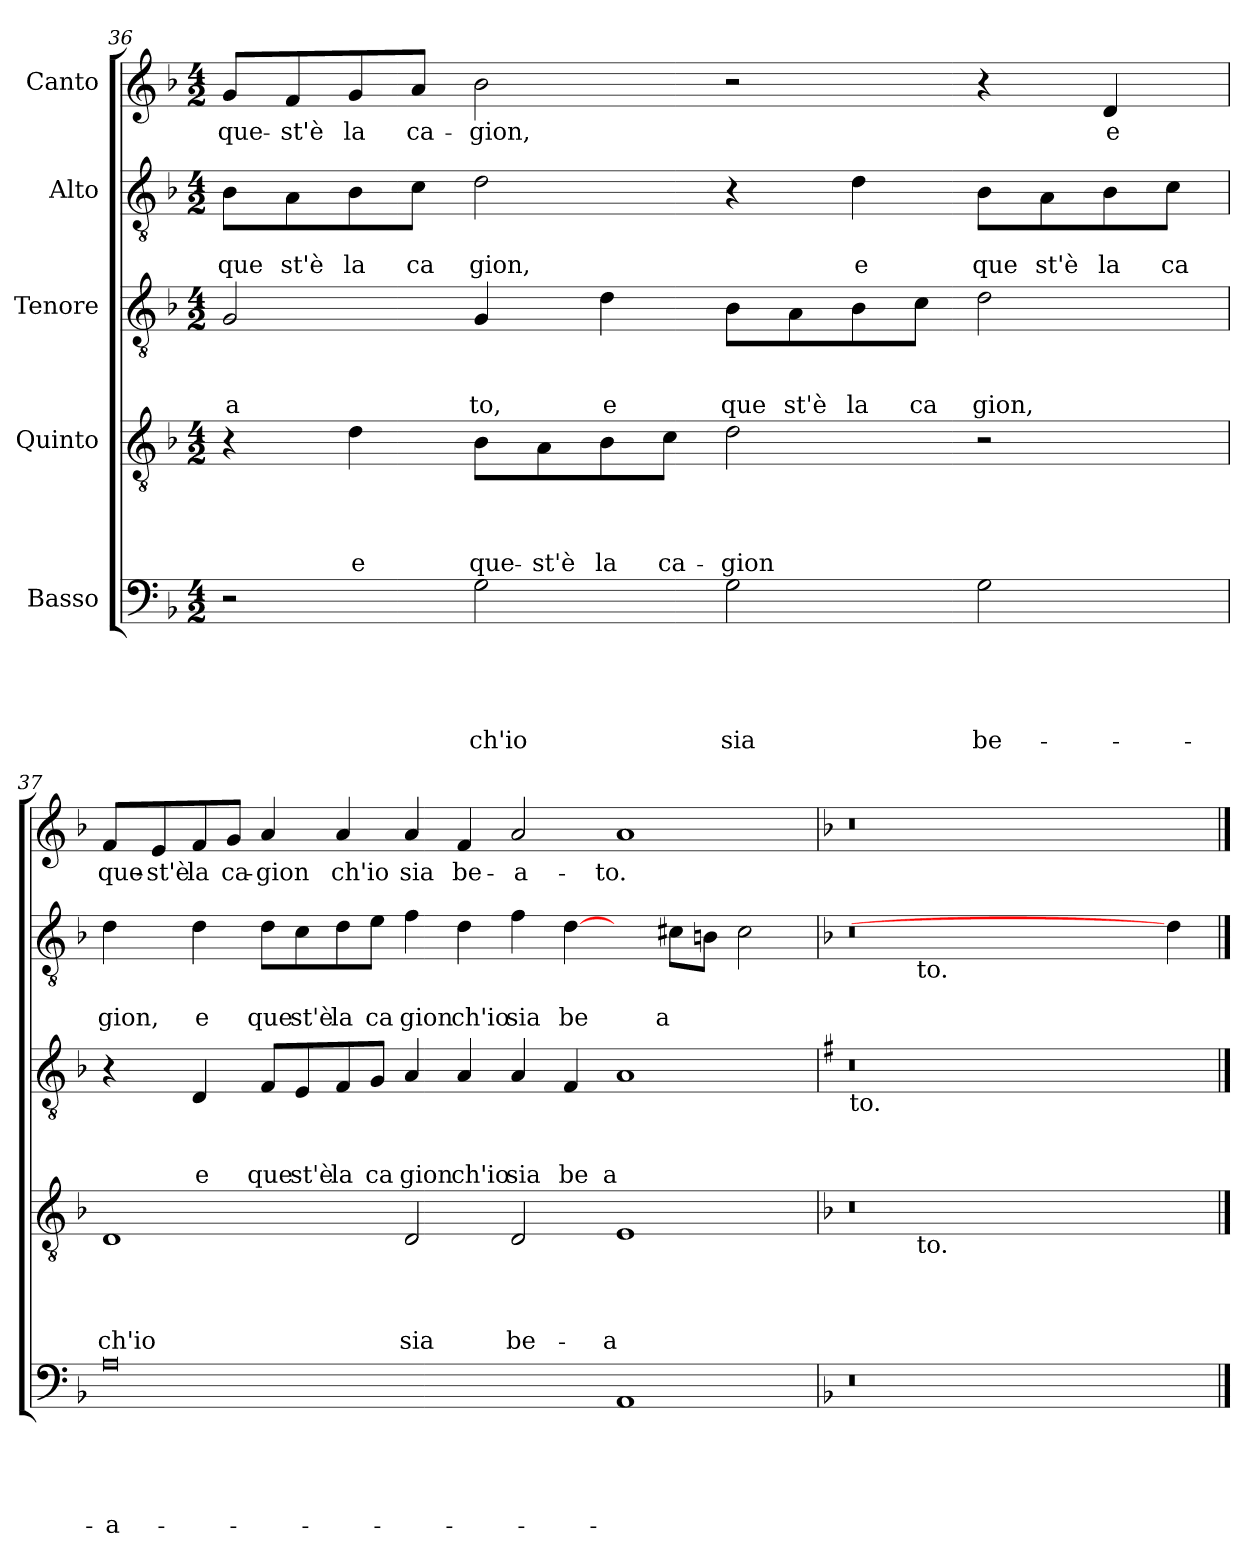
**kern	**text	**text	**text	**text	**text	**kern	**text	**text	**text	**text	**kern	**text	**text	**text	**kern	**text	**text	**kern	**text
*part5	*part5	*part5	*part5	*part5	*part5	*part4	*part4	*part4	*part4	*part4	*part3	*part3	*part3	*part3	*part2	*part2	*part2	*part1	*part1
*staff5	*staff5	*staff5	*staff5	*staff5	*staff5	*staff4	*staff4	*staff4	*staff4	*staff4	*staff3	*staff3	*staff3	*staff3	*staff2	*staff2	*staff2	*staff1	*staff1
*I"Basso	*	*	*	*	*	*I"Quinto	*	*	*	*	*I"Tenore	*	*	*	*I"Alto	*	*	*I"Canto	*
!!LO:PB:g=z
*clefF4	*	*	*	*	*	*clefGv2	*	*	*	*	*clefGv2	*	*	*	*clefGv2	*	*	*clefG2	*
*k[b-]	*	*	*	*	*	*k[b-]	*	*	*	*	*k[b-]	*	*	*	*k[b-]	*	*	*k[b-]	*
*F:	*	*	*	*	*	*F:	*	*	*	*	*F:	*	*	*	*F:	*	*	*F:	*
*M4/2	*	*	*	*	*	*M4/2	*	*	*	*	*M4/2	*	*	*	*M4/2	*	*	*M4/2	*
=36	=36	=36	=36	=36	=36	=36	=36	=36	=36	=36	=36	=36	=36	=36	=36	=36	=36	=36	=36
!	!	!	!	!	!	!	!	!	!	!	!	!	!	!LO:LY:b	!	!	!LO:LY:b	!	!LO:LY:b
2r	.	.	.	.	.	4r	.	.	.	.	2G/	.	.	a	8B-\L	.	que	8g/L	que-
!	!	!	!	!	!	!	!	!	!	!	!	!	!	!	!	!	!LO:LY:b	!	!LO:LY:b
.	.	.	.	.	.	.	.	.	.	.	.	.	.	.	8A\	.	st'è	8f/	-st'è
!	!	!	!	!	!	!	!	!	!	!LO:LY:b	!	!	!	!	!	!	!LO:LY:b	!	!LO:LY:b
.	.	.	.	.	.	4d\	.	.	.	e	.	.	.	.	8B-\	.	la	8g/	la
!	!	!	!	!	!	!	!	!	!	!	!	!	!	!	!	!	!LO:LY:b	!	!LO:LY:b
.	.	.	.	.	.	.	.	.	.	.	.	.	.	.	8c\J	.	ca	8a/J	ca-
!	!	!	!	!	!LO:LY:b	!	!	!	!	!LO:LY:b	!	!	!	!LO:LY:b	!	!	!LO:LY:b	!	!LO:LY:b
2G\	.	.	.	.	ch'io	8B-\L	.	.	.	que-	4G/	.	.	to,	2d\	.	gion,	2b-\	-gion,
!	!	!	!	!	!	!	!	!	!	!LO:LY:b	!	!	!	!	!	!	!	!	!
.	.	.	.	.	.	8A\	.	.	.	-st'è	.	.	.	.	.	.	.	.	.
!	!	!	!	!	!	!	!	!	!	!LO:LY:b	!	!	!	!LO:LY:b	!	!	!	!	!
.	.	.	.	.	.	8B-\	.	.	.	la	4d\	.	.	e	.	.	.	.	.
!	!	!	!	!	!	!	!	!	!	!LO:LY:b	!	!	!	!	!	!	!	!	!
.	.	.	.	.	.	8c\J	.	.	.	ca-	.	.	.	.	.	.	.	.	.
!	!	!	!	!	!LO:LY:b	!	!	!	!	!LO:LY:b	!	!	!	!LO:LY:b	!	!	!	!	!
2G\	.	.	.	.	sia	2d\	.	.	.	-gion	8B-\L	.	.	que	4r	.	.	2r	.
!	!	!	!	!	!	!	!	!	!	!	!	!	!	!LO:LY:b	!	!	!	!	!
.	.	.	.	.	.	.	.	.	.	.	8A\	.	.	st'è	.	.	.	.	.
!	!	!	!	!	!	!	!	!	!	!	!	!	!	!LO:LY:b	!	!	!LO:LY:b	!	!
.	.	.	.	.	.	.	.	.	.	.	8B-\	.	.	la	4d\	.	e	.	.
!	!	!	!	!	!	!	!	!	!	!	!	!	!	!LO:LY:b	!	!	!	!	!
.	.	.	.	.	.	.	.	.	.	.	8c\J	.	.	ca	.	.	.	.	.
!	!	!	!	!	!LO:LY:b	!	!	!	!	!	!	!	!	!LO:LY:b	!	!	!LO:LY:b	!	!
2G\	.	.	.	.	be-	2r	.	.	.	.	2d\	.	.	gion,	8B-\L	.	que	4r	.
!	!	!	!	!	!	!	!	!	!	!	!	!	!	!	!	!	!LO:LY:b	!	!
.	.	.	.	.	.	.	.	.	.	.	.	.	.	.	8A\	.	st'è	.	.
!	!	!	!	!	!	!	!	!	!	!	!	!	!	!	!	!	!LO:LY:b	!	!LO:LY:b
.	.	.	.	.	.	.	.	.	.	.	.	.	.	.	8B-\	.	la	4d/	e
!	!	!	!	!	!	!	!	!	!	!	!	!	!	!	!	!	!LO:LY:b	!	!
.	.	.	.	.	.	.	.	.	.	.	.	.	.	.	8c\J	.	ca	.	.
=37	=37	=37	=37	=37	=37	=37	=37	=37	=37	=37	=37	=37	=37	=37	=37	=37	=37	=37	=37
!	!	!	!	!	!LO:LY:b:rj	!	!	!	!	!LO:LY:b	!	!	!	!	!	!	!LO:LY:b	!	!LO:LY:b
0A	.	.	.	.	-a-	1D	.	.	.	ch'io	4r	.	.	.	4d\	.	gion,	8f</L	que-
!	!	!	!	!	!	!	!	!	!	!	!	!	!	!	!	!	!	!	!LO:LY:b
.	.	.	.	.	.	.	.	.	.	.	.	.	.	.	.	.	.	8e/	-st'è
!	!	!	!	!	!	!	!	!	!	!	!	!	!	!LO:LY:b	!	!	!LO:LY:b	!	!LO:LY:b
.	.	.	.	.	.	.	.	.	.	.	4D/	.	.	e	4d\	.	e	8f/	la
!	!	!	!	!	!	!	!	!	!	!	!	!	!	!	!	!	!	!	!LO:LY:b
.	.	.	.	.	.	.	.	.	.	.	.	.	.	.	.	.	.	8g/J	ca-
!	!	!	!	!	!	!	!	!	!	!	!	!	!	!LO:LY:b	!	!	!LO:LY:b	!	!LO:LY:b
.	.	.	.	.	.	.	.	.	.	.	8F/L	.	.	que	8d\L	.	que	4a/	-gion
!	!	!	!	!	!	!	!	!	!	!	!	!	!	!LO:LY:b	!	!	!LO:LY:b	!	!
.	.	.	.	.	.	.	.	.	.	.	8E/	.	.	st'è	8c\	.	st'è	.	.
!	!	!	!	!	!	!	!	!	!	!	!	!	!	!LO:LY:b	!	!	!LO:LY:b	!	!LO:LY:b
.	.	.	.	.	.	.	.	.	.	.	8F/	.	.	la	8d\	.	la	4a/	ch'io
!	!	!	!	!	!	!	!	!	!	!	!	!	!	!LO:LY:b	!	!	!LO:LY:b	!	!
.	.	.	.	.	.	.	.	.	.	.	8G/J	.	.	ca	8e\J	.	ca	.	.
!	!	!	!	!	!	!	!	!	!	!LO:LY:b	!	!	!	!LO:LY:b	!	!	!LO:LY:b	!	!LO:LY:b
.	.	.	.	.	.	2D/	.	.	.	sia	4A/	.	.	gion	4f\	.	gion	4a/	sia
!	!	!	!	!	!	!	!	!	!	!	!	!	!	!LO:LY:b	!	!	!LO:LY:b	!	!LO:LY:b
.	.	.	.	.	.	.	.	.	.	.	4A/	.	.	ch'io	4d\	.	ch'io	4f/	be-
!	!	!	!	!	!	!	!	!	!	!LO:LY:b	!	!	!	!LO:LY:b	!	!	!LO:LY:b	!	!LO:LY:b
.	.	.	.	.	.	2D/	.	.	.	be-	4A/	.	.	sia	4f\	.	sia	2a/	-a-
!	!	!	!	!	!	!	!	!	!	!	!	!	!	!LO:LY:b	!	!	!LO:LY:b	!	!
.	.	.	.	.	.	.	.	.	.	.	4F/	.	.	be	[4d\	.	be	.	.
!	!	!	!	!	!	!	!	!	!	!LO:LY:b	!	!	!	!LO:LY:b	!	!	!	!	!LO:LY:b
1AA	.	.	.	.	.	1E	.	.	.	-a-	1A	.	.	a	4ryy	.	.	1a	-to.
!	!	!	!	!	!	!	!	!	!	!	!	!	!	!	!	!	!LO:LY:b	!	!
.	.	.	.	.	.	.	.	.	.	.	.	.	.	.	8c#X\L	.	a	.	.
.	.	.	.	.	.	.	.	.	.	.	.	.	.	.	8Bn\J	.	.	.	.
.	.	.	.	.	.	.	.	.	.	.	.	.	.	.	2c#\	.	.	.	.
=38	=38	=38	=38	=38	=38	=38	=38	=38	=38	=38	=38	=38	=38	=38	=38	=38	=38	=38	=38
*	*	*	*	*	*	*	*	*	*	*	*k[f#]	*	*	*	*	*	*	*	*
*	*	*	*	*	*	*	*	*	*	*	*G:	*	*	*	*	*	*	*	*
!	!	!	!	!	!	!	!	!	!	!	!LO:TX:b:t=to.	!	!	!	!	!	!	!	!
*	*	*	*	*	*	*^	*	*	*	*	*	*	*	*	*^	*	*	*	*
0r	.	.	.	.	.	0r	4ryy	.	.	.	.	0r	.	.	.	0r	4ryy	.	.	0r	.
.	.	.	.	.	.	.	32ryy	.	.	.	.	.	.	.	.	.	32ryy	.	.	.	.
!	!	!	!	!	!	!	!	!	!	!	!	!	!	!	!	!	!LO:TX:b:t=to.	!	!	!	!
!	!	!	!	!	!	!	!LO:TX:b:t=to.	!	!	!	!	!	!	!	!	!	!	!	!	!	!
.	.	.	.	.	.	.	1ryy	.	.	.	.	.	.	.	.	.	1ryy	.	.	.	.
.	.	.	.	.	.	.	2ryy	.	.	.	.	.	.	.	.	.	2ryy	.	.	.	.
.	.	.	.	.	.	.	4...ryy	.	.	.	.	.	.	.	.	.	4...ryy	.	.	.	.
4ryy	.	.	.	.	.	4ryy	.	.	.	.	.	4ryy	.	.	.	4d\]	.	.	.	4ryy	.
*	*	*	*	*	*	*v	*v	*	*	*	*	*	*	*	*	*v	*v	*	*	*	*
==	==	==	==	==	==	==	==	==	==	==	==	==	==	==	==	==	==	==	==
*-	*-	*-	*-	*-	*-	*-	*-	*-	*-	*-	*-	*-	*-	*-	*-	*-	*-	*-	*-
